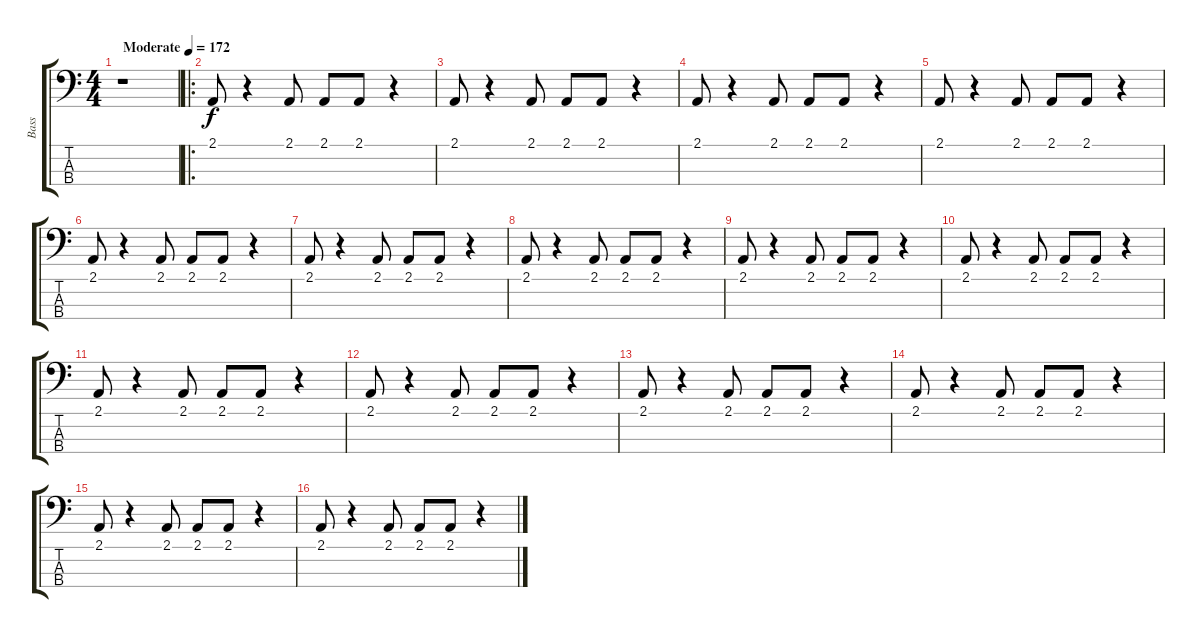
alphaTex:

\track ("Bass" "Bass") {instrument frenchhorn}
\staff {score tabs}
\tuning (G2 D2 A1 E1) {hide}
\ts (4 4)
\tempo (172 "Moderate")
\clef f4
\ks c
r.1{dy f instrument frenchhorn} |
\ro
2.1.8 r.4 2.1.8 2.1.8 2.1.8 r.4 |
2.1.8 r.4 2.1.8 2.1.8 2.1.8 r.4 |
2.1.8 r.4 2.1.8 2.1.8 2.1.8 r.4 |
2.1.8 r.4 2.1.8 2.1.8 2.1.8 r.4 |
2.1.8 r.4 2.1.8 2.1.8 2.1.8 r.4 |
2.1.8 r.4 2.1.8 2.1.8 2.1.8 r.4 |
2.1.8 r.4 2.1.8 2.1.8 2.1.8 r.4 |
2.1.8 r.4 2.1.8 2.1.8 2.1.8 r.4 |
2.1.8 r.4 2.1.8 2.1.8 2.1.8 r.4 |
2.1.8 r.4 2.1.8 2.1.8 2.1.8 r.4 |
2.1.8 r.4 2.1.8 2.1.8 2.1.8 r.4 |
2.1.8 r.4 2.1.8 2.1.8 2.1.8 r.4 |
2.1.8 r.4 2.1.8 2.1.8 2.1.8 r.4 |
2.1.8 r.4 2.1.8 2.1.8 2.1.8 r.4 |
2.1.8 r.4 2.1.8 2.1.8 2.1.8 r.4
